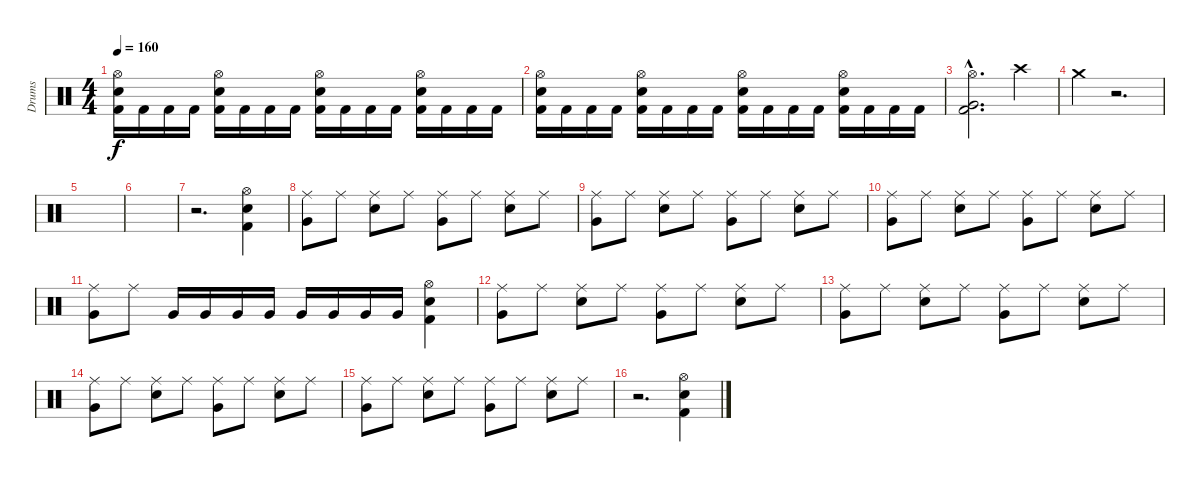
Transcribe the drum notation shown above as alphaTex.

\track ("Drums" "Drums") {instrument percussion}
\staff {score}
\articulation defaults
\ts (4 4)
\tempo 160
\clef neutral
\ks c
("Hi-Hat (open)" "Snare (hit) 2" "Kick (hit) 2").16{dy f} "Kick (hit) 2".16 "Kick (hit) 2".16 "Kick (hit) 2".16 ("Hi-Hat (open)" "Snare (hit) 2" "Kick (hit) 2").16 "Kick (hit) 2".16 "Kick (hit) 2".16 "Kick (hit) 2".16 ("Hi-Hat (open)" "Snare (hit) 2" "Kick (hit) 2").16 "Kick (hit) 2".16 "Kick (hit) 2".16 "Kick (hit) 2".16 ("Hi-Hat (open)" "Snare (hit) 2" "Kick (hit) 2").16 "Kick (hit) 2".16 "Kick (hit) 2".16 "Kick (hit) 2".16 |
("Hi-Hat (open)" "Snare (hit) 2" "Kick (hit) 2").16 "Kick (hit) 2".16 "Kick (hit) 2".16 "Kick (hit) 2".16 ("Hi-Hat (open)" "Snare (hit) 2" "Kick (hit) 2").16 "Kick (hit) 2".16 "Kick (hit) 2".16 "Kick (hit) 2".16 ("Hi-Hat (open)" "Snare (hit) 2" "Kick (hit) 2").16 "Kick (hit) 2".16 "Kick (hit) 2".16 "Kick (hit) 2".16 ("Hi-Hat (open)" "Snare (hit) 2" "Kick (hit) 2").16 "Kick (hit) 2".16 "Kick (hit) 2".16 "Kick (hit) 2".16 |
("Hi-Hat (open)"{hac} "Very Low Tom (hit)"{hac} "Kick (hit) 2"{hac}).2{d} "Crash high (hit)".4 |
"Crash medium (hit)".4 r.2{d} |
|
|
r.2{d} ("Hi-Hat (open)" "Snare (hit) 2" "Kick (hit) 2").4 |
("Ride (middle)" "Very Low Tom (hit)").8 "Ride (middle)".8 ("Ride (middle)" "Snare (hit) 2").8 "Ride (middle)".8 ("Ride (middle)" "Very Low Tom (hit)").8 "Ride (middle)".8 ("Ride (middle)" "Snare (hit) 2").8 "Ride (middle)".8 |
("Ride (middle)" "Very Low Tom (hit)").8 "Ride (middle)".8 ("Ride (middle)" "Snare (hit) 2").8 "Ride (middle)".8 ("Ride (middle)" "Very Low Tom (hit)").8 "Ride (middle)".8 ("Ride (middle)" "Snare (hit) 2").8 "Ride (middle)".8 |
("Ride (middle)" "Very Low Tom (hit)").8 "Ride (middle)".8 ("Ride (middle)" "Snare (hit) 2").8 "Ride (middle)".8 ("Ride (middle)" "Very Low Tom (hit)").8 "Ride (middle)".8 ("Ride (middle)" "Snare (hit) 2").8 "Ride (middle)".8 |
("Ride (middle)" "Very Low Tom (hit)").8 "Ride (middle)".8 "Very Low Tom (hit)".16 "Very Low Tom (hit)".16 "Very Low Tom (hit)".16 "Very Low Tom (hit)".16 "Very Low Tom (hit)".16 "Very Low Tom (hit)".16 "Very Low Tom (hit)".16 "Very Low Tom (hit)".16 ("Hi-Hat (open)" "Snare (hit) 2" "Kick (hit) 2").4 |
("Ride (middle)" "Very Low Tom (hit)").8 "Ride (middle)".8 ("Ride (middle)" "Snare (hit) 2").8 "Ride (middle)".8 ("Ride (middle)" "Very Low Tom (hit)").8 "Ride (middle)".8 ("Ride (middle)" "Snare (hit) 2").8 "Ride (middle)".8 |
("Ride (middle)" "Very Low Tom (hit)").8 "Ride (middle)".8 ("Ride (middle)" "Snare (hit) 2").8 "Ride (middle)".8 ("Ride (middle)" "Very Low Tom (hit)").8 "Ride (middle)".8 ("Ride (middle)" "Snare (hit) 2").8 "Ride (middle)".8 |
("Ride (middle)" "Very Low Tom (hit)").8 "Ride (middle)".8 ("Ride (middle)" "Snare (hit) 2").8 "Ride (middle)".8 ("Ride (middle)" "Very Low Tom (hit)").8 "Ride (middle)".8 ("Ride (middle)" "Snare (hit) 2").8 "Ride (middle)".8 |
("Ride (middle)" "Very Low Tom (hit)").8 "Ride (middle)".8 ("Ride (middle)" "Snare (hit) 2").8 "Ride (middle)".8 ("Ride (middle)" "Very Low Tom (hit)").8 "Ride (middle)".8 ("Ride (middle)" "Snare (hit) 2").8 "Ride (middle)".8 |
r.2{d} ("Hi-Hat (open)" "Snare (hit) 2" "Kick (hit) 2").4
